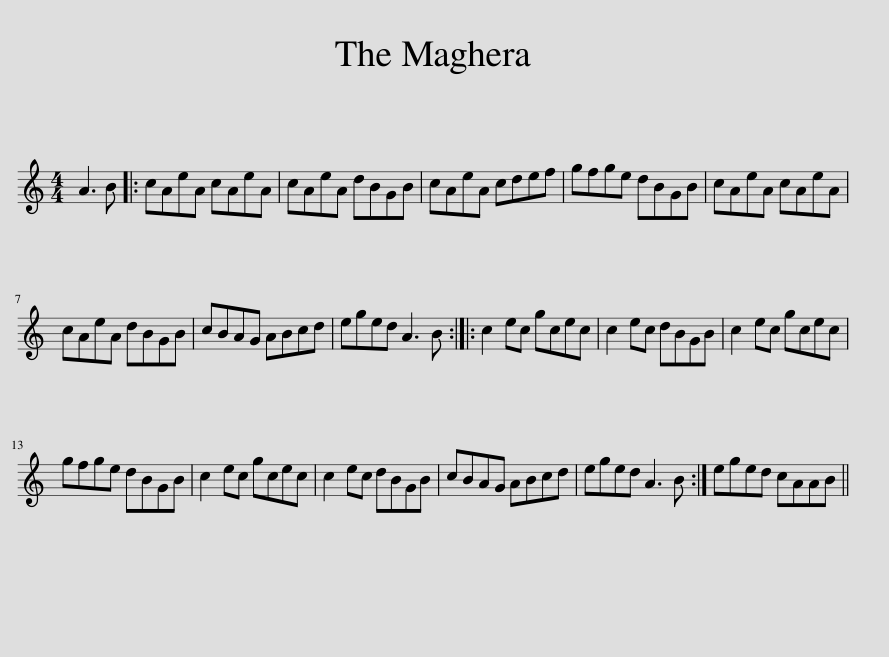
X:1
L:1/8
M:4/4
I:linebreak $
K:C
V:1 treble
V:1
 A3 B |: cAeA cAeA | cAeA dBGB | cAeA cdef | gfge dBGB | %5
 cAeA cAeA |$ cAeA dBGB | cBAG ABcd | eged A3 B :: c2 ec gcec | %10
 c2 ec dBGB | c2 ec gcec |$ gfge dBGB | c2 ec gcec | c2 ec dBGB | %15
 cBAG ABcd | eged A3 B :| eged cAAB || %18
